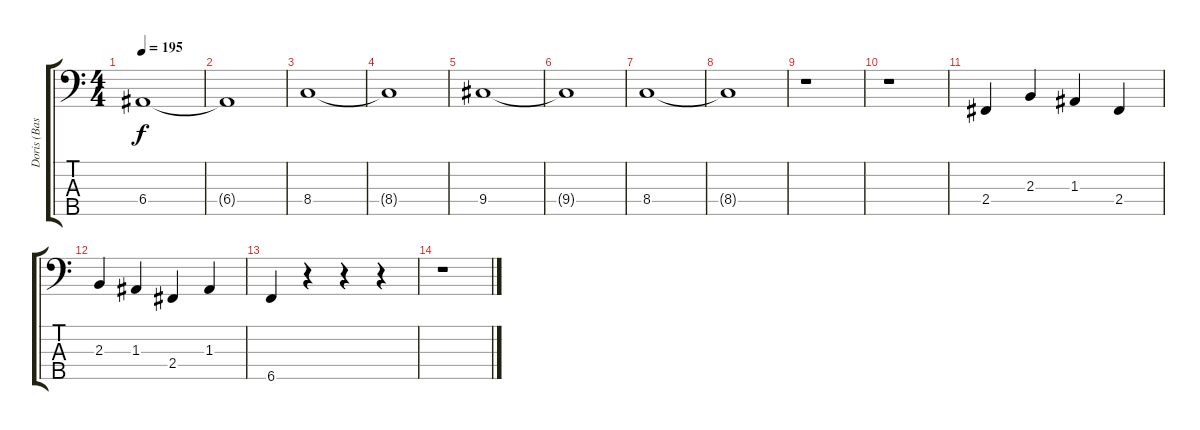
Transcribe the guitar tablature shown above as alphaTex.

\track ("Doris (Bass)" "Doris (Bas") {instrument electricbasspick}
\staff {score tabs}
\tuning (G2 D2 A1 E1 B0) {hide}
\ts (4 4)
\tempo 195
\clef f4
\ks c
6.4.1{dy f} |
6.4{t}.1 |
8.4.1 |
8.4{t}.1 |
9.4.1 |
9.4{t}.1 |
8.4.1 |
8.4{t}.1 |
r.1 |
r.1 |
2.4.4 2.3.4 1.3.4 2.4.4 |
2.3.4 1.3.4 2.4.4 1.3.4 |
6.5.4 r.4 r.4 r.4 |
r.1
